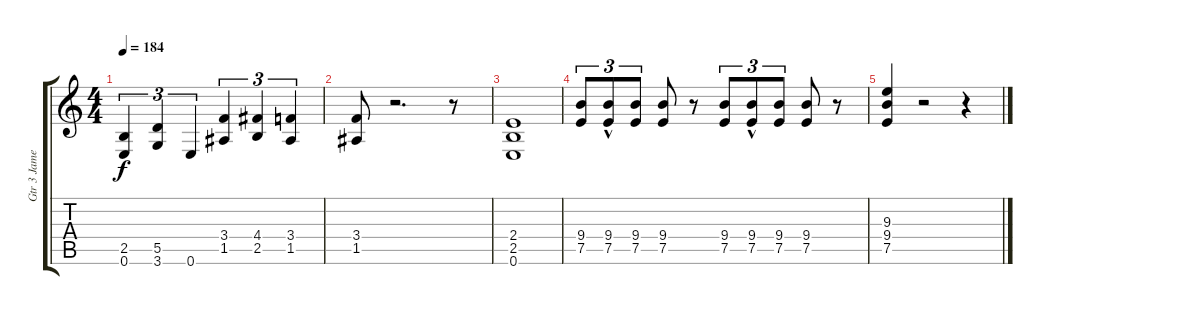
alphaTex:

\track ("Gtr 3 James" "Gtr 3 Jame") {instrument distortionguitar}
\staff {score tabs}
\tuning (E4 B3 G3 D3 A2 E2) {hide}
\ts (4 4)
\tempo 184
\clef g2
\ks c
(2.5 0.6).4{tu (3 2) dy f} (5.5 3.6).4{tu (3 2)} 0.6.4{tu (3 2)} (3.4 1.5).4{tu (3 2)} (4.4 2.5).4{tu (3 2)} (3.4 1.5).4{tu (3 2)} |
(3.4 1.5).8 r.2{d} r.8 |
(2.4 2.5 0.6).1 |
(9.4 7.5).8{tu (3 2)} (9.4{hac} 7.5{hac}).8{tu (3 2)} (9.4 7.5).8{tu (3 2)} (9.4 7.5).8 r.8 (9.4 7.5).8{tu (3 2)} (9.4{hac} 7.5{hac}).8{tu (3 2)} (9.4 7.5).8{tu (3 2)} (9.4 7.5).8 r.8 |
(9.3 9.4 7.5).4 r.2 r.4
